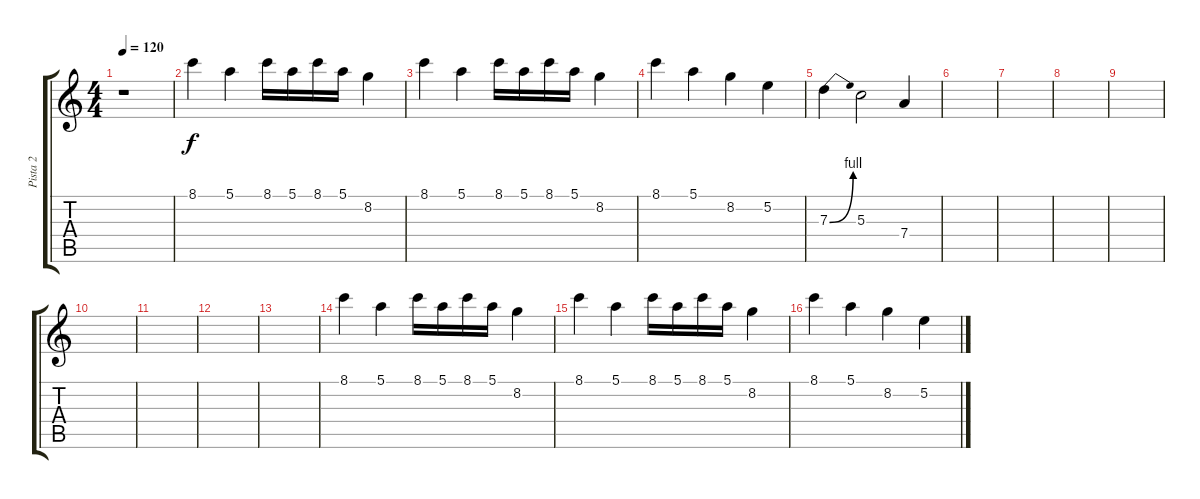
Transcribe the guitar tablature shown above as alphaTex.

\track ("Pista 2" "Pista 2") {instrument overdrivenguitar}
\staff {score tabs}
\tuning (E4 B3 G3 D3 A2 E2) {hide}
\ts (4 4)
\tempo 120
\clef g2
\ks c
r.1{dy f} |
8.1.4 5.1.4 8.1.16 5.1.16 8.1.16 5.1.16 8.2.4 |
8.1.4 5.1.4 8.1.16 5.1.16 8.1.16 5.1.16 8.2.4 |
8.1.4 5.1.4 8.2.4 5.2.4 |
7.3{be (bend 0 0 60 4)}.4 5.3.2 7.4.4 |
|
|
|
|
|
|
|
|
8.1.4 5.1.4 8.1.16 5.1.16 8.1.16 5.1.16 8.2.4 |
8.1.4 5.1.4 8.1.16 5.1.16 8.1.16 5.1.16 8.2.4 |
8.1.4 5.1.4 8.2.4 5.2.4
